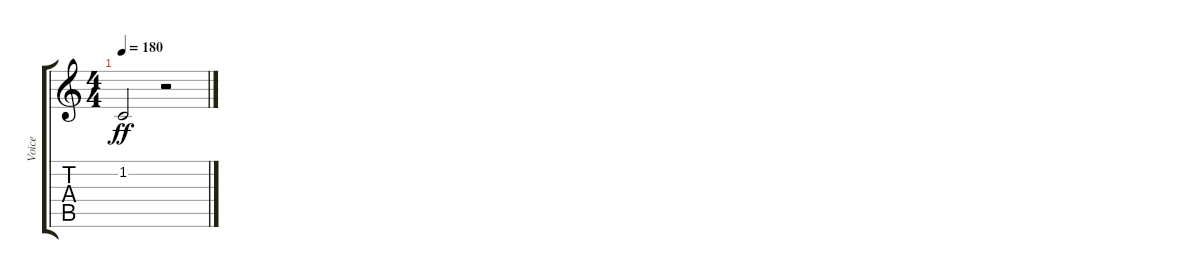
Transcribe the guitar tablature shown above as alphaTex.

\track ("Voice" "Voice") {instrument flute}
\staff {score tabs}
\tuning (E4 B3 G3 D3 A2 E2) {hide}
\ts (4 4)
\tempo 180
\clef g2
\ks c
1.2.2{dy ff} r.2
